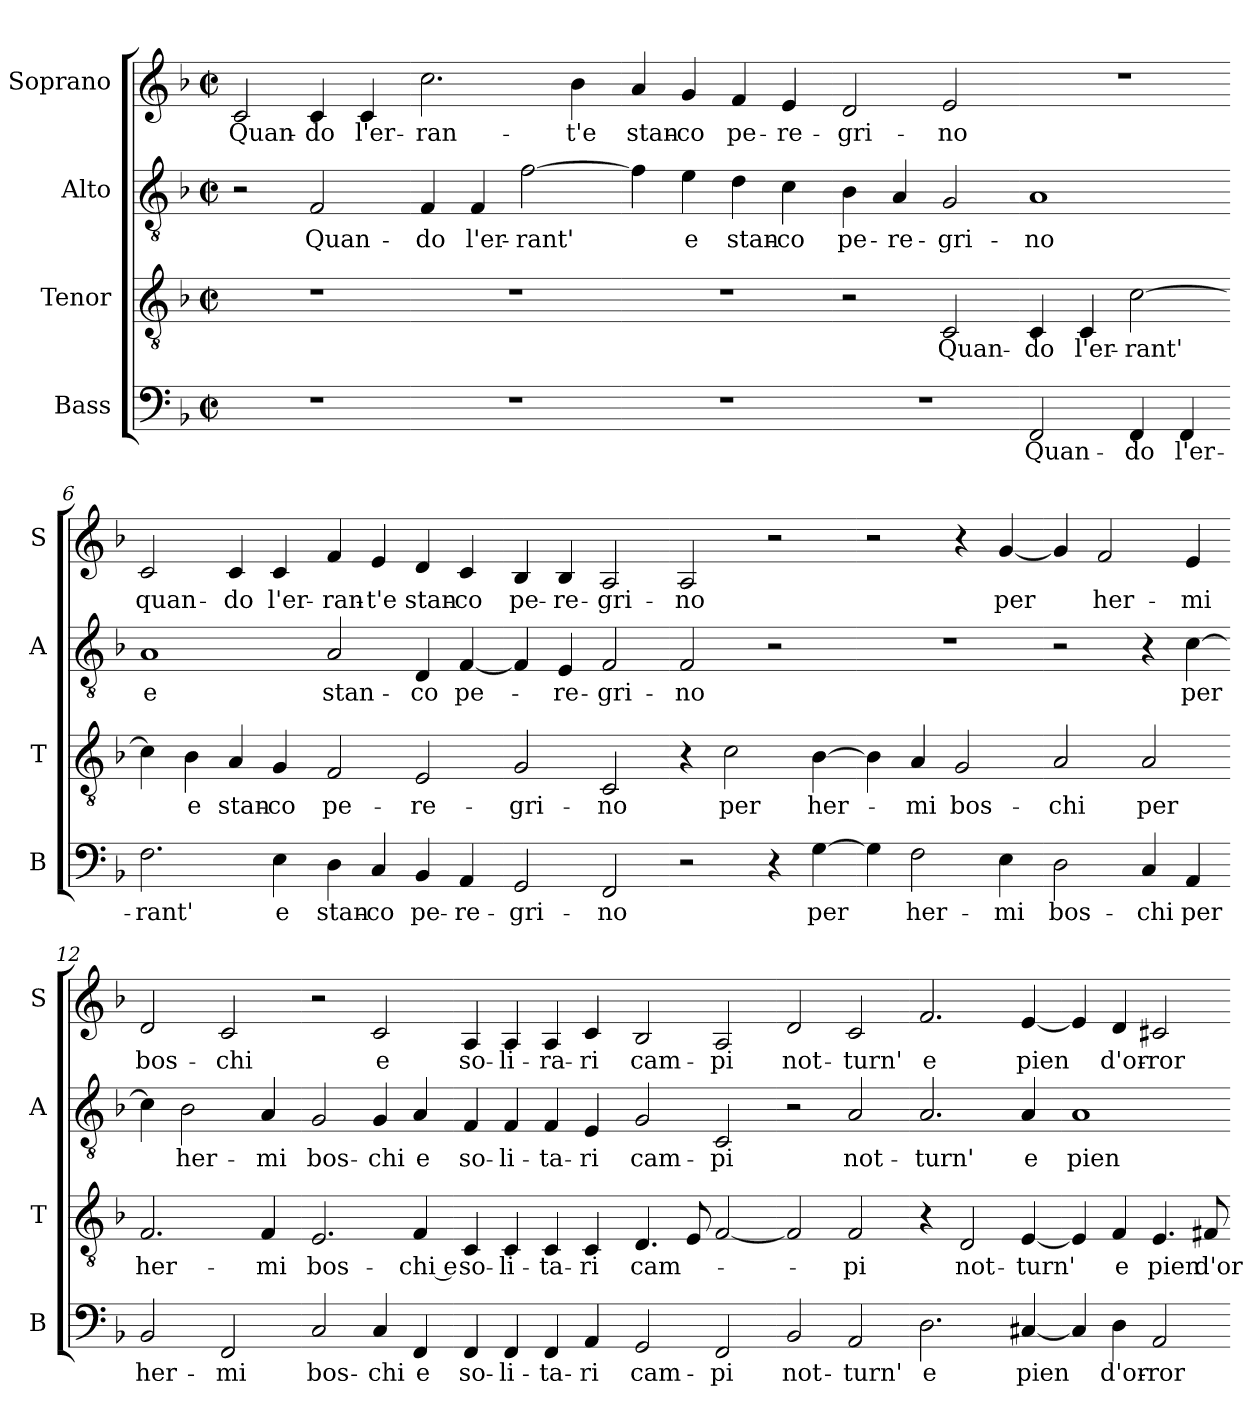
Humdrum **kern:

**kern	**text	**kern	**text	**kern	**text	**kern	**text
*part4	*part4	*part3	*part3	*part2	*part2	*part1	*part1
*staff4	*staff4	*staff3	*staff3	*staff2	*staff2	*staff1	*staff1
*I"Bass	*	*I"Tenor	*	*I"Alto	*	*I"Soprano	*
*I'B	*	*I'T	*	*I'A	*	*I'S	*
*clefF4	*	*clefGv2	*	*clefGv2	*	*clefG2	*
*k[b-]	*	*k[b-]	*	*k[b-]	*	*k[b-]	*
*M4/4	*	*M4/4	*	*M4/4	*	*M4/4	*
*met(c|)	*	*met(c|)	*	*met(c|)	*	*met(c|)	*
=1	=1	=1	=1	=1	=1	=1	=1
!	!	!	!	!	!	!	!LO:LY:b
1r	.	1r	.	2r	.	2c/	Quan-
!	!	!	!	!	!LO:LY:b	!	!LO:LY:b
.	.	.	.	2F/	Quan-	4c/	do
!	!	!	!	!	!	!	!LO:LY:b
.	.	.	.	.	.	4c/	l'er-
=2-	=2-	=2-	=2-	=2-	=2-	=2-	=2-
!	!	!	!	!	!LO:LY:b	!	!LO:LY:b
1r	.	1r	.	4F/	-do	2.cc\	-ran-
!	!	!	!	!	!LO:LY:b	!	!
.	.	.	.	4F/	l'er-	.	.
!	!	!	!	!	!LO:LY:b	!	!
.	.	.	.	[2f\	-rant'	.	.
!	!	!	!	!	!	!	!LO:LY:b
.	.	.	.	.	.	4b-\	-t'e
=3-	=3-	=3-	=3-	=3-	=3-	=3-	=3-
!	!	!	!	!	!	!	!LO:LY:b
1r	.	1r	.	4f\]	.	4a/	stan-
!	!	!	!	!	!LO:LY:b	!	!LO:LY:b
.	.	.	.	4e\	e	4g/	-co
!	!	!	!	!	!LO:LY:b	!	!LO:LY:b
.	.	.	.	4d\	stan-	4f/	pe-
!	!	!	!	!	!LO:LY:b	!	!LO:LY:b
.	.	.	.	4c\	-co	4e/	-re-
=4-	=4-	=4-	=4-	=4-	=4-	=4-	=4-
!	!	!	!	!	!LO:LY:b	!	!LO:LY:b
1r	.	2r	.	4B-\	pe-	2d/	-gri-
!	!	!	!	!	!LO:LY:b	!	!
.	.	.	.	4A/	-re-	.	.
!	!	!	!LO:LY:b	!	!LO:LY:b	!	!LO:LY:b
.	.	2C/	Quan-	2G/	-gri-	2e/	-no
=5-	=5-	=5-	=5-	=5-	=5-	=5-	=5-
!	!LO:LY:b	!	!LO:LY:b	!	!LO:LY:b	!	!
2FF/	Quan-	4C/	-do	1A	-no	1r	.
!	!	!	!LO:LY:b	!	!	!	!
.	.	4C/	l'er-	.	.	.	.
!	!LO:LY:b	!	!LO:LY:b	!	!	!	!
4FF/	-do	[2c\	-rant'	.	.	.	.
!	!LO:LY:b	!	!	!	!	!	!
4FF/	l'er-	.	.	.	.	.	.
=6-	=6-	=6-	=6-	=6-	=6-	=6-	=6-
!	!LO:LY:b	!	!	!	!LO:LY:b	!	!LO:LY:b
2.F\	-rant'	4c\]	.	1A	e	2c/	quan-
!	!	!	!LO:LY:b	!	!	!	!
.	.	4B-\	e	.	.	.	.
!	!	!	!LO:LY:b	!	!	!	!LO:LY:b
.	.	4A/	stan-	.	.	4c/	-do
!	!LO:LY:b	!	!LO:LY:b	!	!	!	!LO:LY:b
4E\	e	4G/	-co	.	.	4c/	l'er-
=7-	=7-	=7-	=7-	=7-	=7-	=7-	=7-
!	!LO:LY:b	!	!LO:LY:b	!	!LO:LY:b	!	!LO:LY:b
4D\	stan-	2F/	pe-	2A/	stan-	4f/	-ran-
!	!LO:LY:b	!	!	!	!	!	!LO:LY:b
4C/	-co	.	.	.	.	4e/	-t'e
!	!LO:LY:b	!	!LO:LY:b	!	!LO:LY:b	!	!LO:LY:b
4BB-/	pe-	2E/	-re-	4D/	-co	4d/	stan-
!	!LO:LY:b	!	!	!	!LO:LY:b	!	!LO:LY:b
4AA/	-re-	.	.	[4F/	pe-	4c/	-co
=8-	=8-	=8-	=8-	=8-	=8-	=8-	=8-
!	!LO:LY:b	!	!LO:LY:b	!	!	!	!LO:LY:b
2GG/	-gri-	2G/	-gri-	4F/]	.	4B-/	pe-
!	!	!	!	!	!LO:LY:b	!	!LO:LY:b
.	.	.	.	4E/	-re-	4B-/	-re-
!	!LO:LY:b	!	!LO:LY:b	!	!LO:LY:b	!	!LO:LY:b
2FF/	-no	2C/	-no	2F/	-gri-	2A/	-gri-
!!LO:LB:g=z
=9-	=9-	=9-	=9-	=9-	=9-	=9-	=9-
!	!	!	!	!	!LO:LY:b	!	!LO:LY:b
2r	.	4r	.	2F/	-no	2A/	-no
!	!	!	!LO:LY:b	!	!	!	!
.	.	2c\	per	.	.	.	.
4r	.	.	.	2r	.	2r	.
!	!LO:LY:b	!	!LO:LY:b	!	!	!	!
[4G\	per	[4B-\	her-	.	.	.	.
=10-	=10-	=10-	=10-	=10-	=10-	=10-	=10-
4G\]	.	4B-\]	.	1r	.	2r	.
!	!LO:LY:b	!	!LO:LY:b	!	!	!	!
2F\	her-	4A/	-mi	.	.	.	.
!	!	!	!LO:LY:b	!	!	!	!
.	.	2G/	bos-	.	.	4r	.
!	!LO:LY:b	!	!	!	!	!	!LO:LY:b
4E\	-mi	.	.	.	.	[4g/	per
=11-	=11-	=11-	=11-	=11-	=11-	=11-	=11-
!	!LO:LY:b	!	!LO:LY:b	!	!	!	!
2D\	bos-	2A/	-chi	2r	.	4g/]	.
!	!	!	!	!	!	!	!LO:LY:b
.	.	.	.	.	.	2f/	her-
!	!LO:LY:b	!	!LO:LY:b	!	!	!	!
4C/	-chi	2A/	per	4r	.	.	.
!	!LO:LY:b	!	!	!	!LO:LY:b	!	!LO:LY:b
4AA/	per	.	.	[4c\	per	4e/	-mi
=12-	=12-	=12-	=12-	=12-	=12-	=12-	=12-
!	!LO:LY:b	!	!LO:LY:b	!	!	!	!LO:LY:b
2BB-/	her-	2.F/	her-	4c\]	.	2d/	bos-
!	!	!	!	!	!LO:LY:b	!	!
.	.	.	.	2B-\	her-	.	.
!	!LO:LY:b	!	!	!	!	!	!LO:LY:b
2FF/	-mi	.	.	.	.	2c/	-chi
!	!	!	!LO:LY:b	!	!LO:LY:b	!	!
.	.	4F/	-mi	4A/	-mi	.	.
=13-	=13-	=13-	=13-	=13-	=13-	=13-	=13-
!	!LO:LY:b	!	!LO:LY:b	!	!LO:LY:b	!	!
2C/	bos-	2.E/	bos-	2G/	bos-	2r	.
!	!LO:LY:b	!	!	!	!LO:LY:b	!	!LO:LY:b
4C/	-chi	.	.	4G/	-chi	2c/	e
!	!LO:LY:b	!	!LO:LY:b	!	!LO:LY:b	!	!
4FF/	e	4F/	-chi e	4A/	e	.	.
=14-	=14-	=14-	=14-	=14-	=14-	=14-	=14-
!	!LO:LY:b	!	!LO:LY:b	!	!LO:LY:b	!	!LO:LY:b
4FF/	so-	4C/	so-	4F/	so-	4A/	so-
!	!LO:LY:b	!	!LO:LY:b	!	!LO:LY:b	!	!LO:LY:b
4FF/	-li-	4C/	-li-	4F/	-li-	4A/	-li-
!	!LO:LY:b	!	!LO:LY:b	!	!LO:LY:b	!	!LO:LY:b
4FF/	-ta-	4C/	-ta-	4F/	-ta-	4A/	-ra-
!	!LO:LY:b	!	!LO:LY:b	!	!LO:LY:b	!	!LO:LY:b
4AA/	-ri	4C/	-ri	4E/	-ri	4c/	-ri
=15-	=15-	=15-	=15-	=15-	=15-	=15-	=15-
!	!LO:LY:b	!	!LO:LY:b	!	!LO:LY:b	!	!LO:LY:b
2GG/	cam-	4.D/	cam-	2G/	cam-	2B-/	cam-
.	.	8E/	.	.	.	.	.
!	!LO:LY:b	!	!	!	!LO:LY:b	!	!LO:LY:b
2FF/	pi	[2F/	.	2C/	-pi	2A/	-pi
=16-	=16-	=16-	=16-	=16-	=16-	=16-	=16-
!	!LO:LY:b	!	!	!	!	!	!LO:LY:b
2BB-/	not-	2F/]	.	2r	.	2d/	not-
!	!LO:LY:b	!	!LO:LY:b	!	!LO:LY:b	!	!LO:LY:b
2AA/	-turn'	2F/	-pi	2A/	not-	2c/	-turn'
=17-	=17-	=17-	=17-	=17-	=17-	=17-	=17-
!	!LO:LY:b	!	!	!	!LO:LY:b	!	!LO:LY:b
2.D\	e	4r	.	2.A/	-turn'	2.f/	e
!	!	!	!LO:LY:b	!	!	!	!
.	.	2D/	not-	.	.	.	.
!	!LO:LY:b	!	!LO:LY:b	!	!LO:LY:b	!	!LO:LY:b
[4C#X/	pien	[4E/	-turn'	4A/	e	[4e/	pien
=18-	=18-	=18-	=18-	=18-	=18-	=18-	=18-
!	!	!	!	!	!LO:LY:b	!	!
4C#/]	.	4E/]	.	1A	pien	4e/]	.
!	!LO:LY:b	!	!LO:LY:b	!	!	!	!LO:LY:b
4D\	d'or-	4F/	e	.	.	4d/	d'or-
!	!LO:LY:b	!	!LO:LY:b	!	!	!	!LO:LY:b
2AA/	-ror	4.E/	pien	.	.	2c#X/	-ror
!	!	!	!LO:LY:b	!	!	!	!
.	.	8F#X/	d'or-	.	.	.	.
=-	=-	=-	=-	=-	=-	=-	=-
*-	*-	*-	*-	*-	*-	*-	*-
